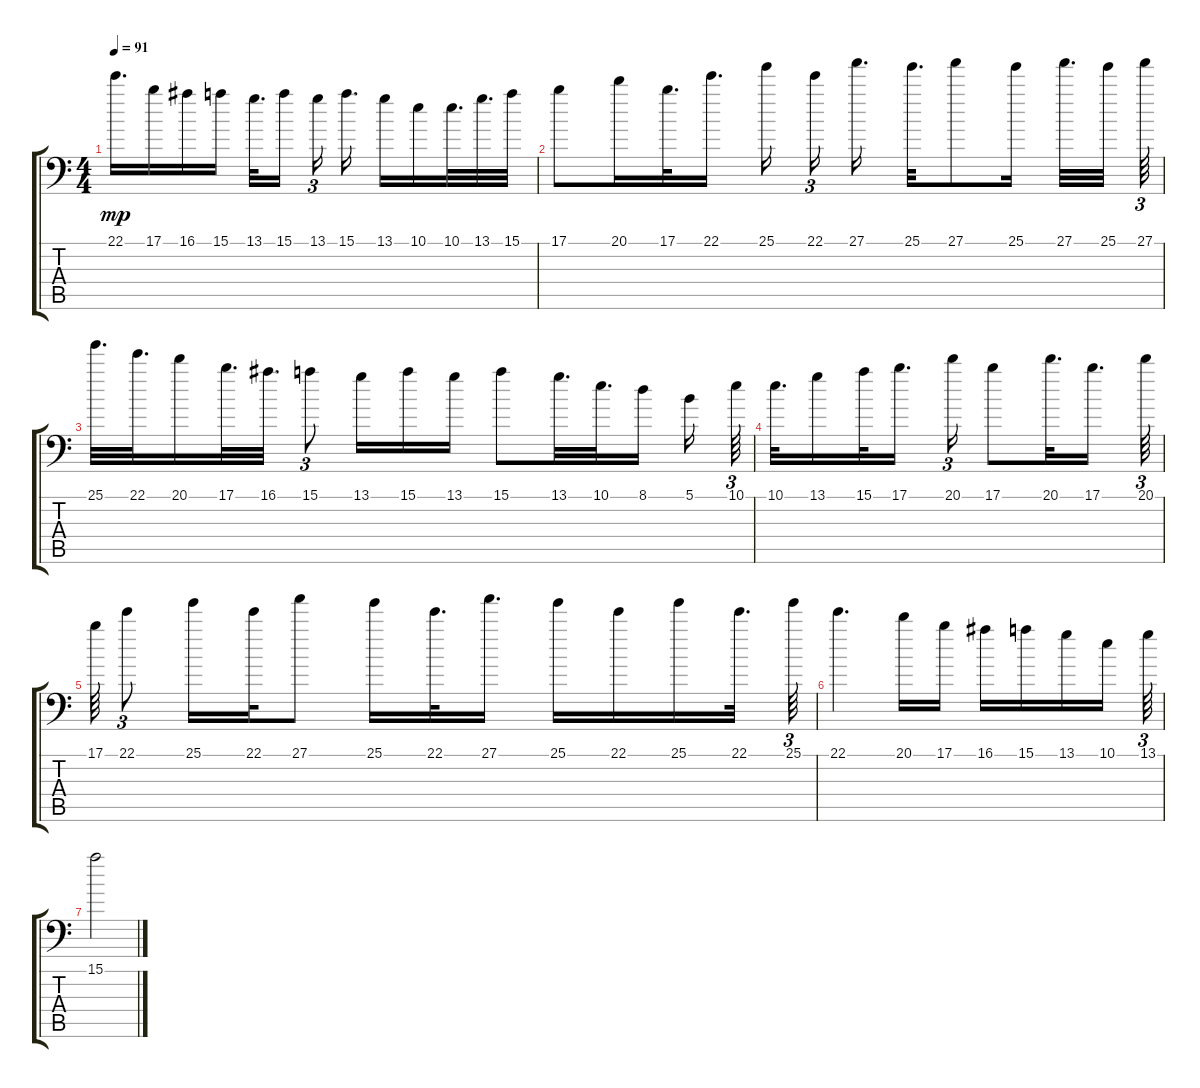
\track "" {instrument distortionguitar}
\staff {score tabs}
\tuning (Gb3 Db3 Ab2 Eb2 Bb1 F1) {hide}
\ts (4 4)
\tempo 91
\clef f4
\ks c
22.1.16{d dy mp} 17.1.16 16.1.16 15.1.16 13.1.32{d} 15.1.16 13.1.16{tu (3 2)} 15.1.16{d} 13.1.16 10.1.16 10.1.32{d} 13.1.32{d} 15.1.32 |
17.1.8 20.1.16 17.1.32{d} 22.1.16{d} 25.1.16 22.1.16{tu (3 2)} 27.1.16{d} 25.1.32{d} 27.1.8 25.1.16 27.1.32{d} 25.1.32 27.1.64{tu (3 2)} |
25.1.32{d} 22.1.32{d} 20.1.16 17.1.32{d} 16.1.32{d} 15.1.8{tu (3 2)} 13.1.16 15.1.16 13.1.16 15.1.8 13.1.32{d} 10.1.32{d} 8.1.16 5.1.16 10.1.64{tu (3 2)} |
10.1.32{d} 13.1.16 15.1.32 17.1.16{d} 20.1.16{tu (3 2)} 17.1.8 20.1.32{d} 17.1.16{d} 20.1.64{tu (3 2)} |
17.1.64 22.1.8{tu (3 2)} 25.1.16 22.1.32 27.1.8 25.1.16 22.1.32{d} 27.1.16{d} 25.1.16 22.1.16 25.1.16 22.1.32{d} 25.1.64{tu (3 2)} |
22.1.4{d} 20.1.16 17.1.16 16.1.16 15.1.16 13.1.16 10.1.16 13.1.64{tu (3 2)} |
15.1.2
